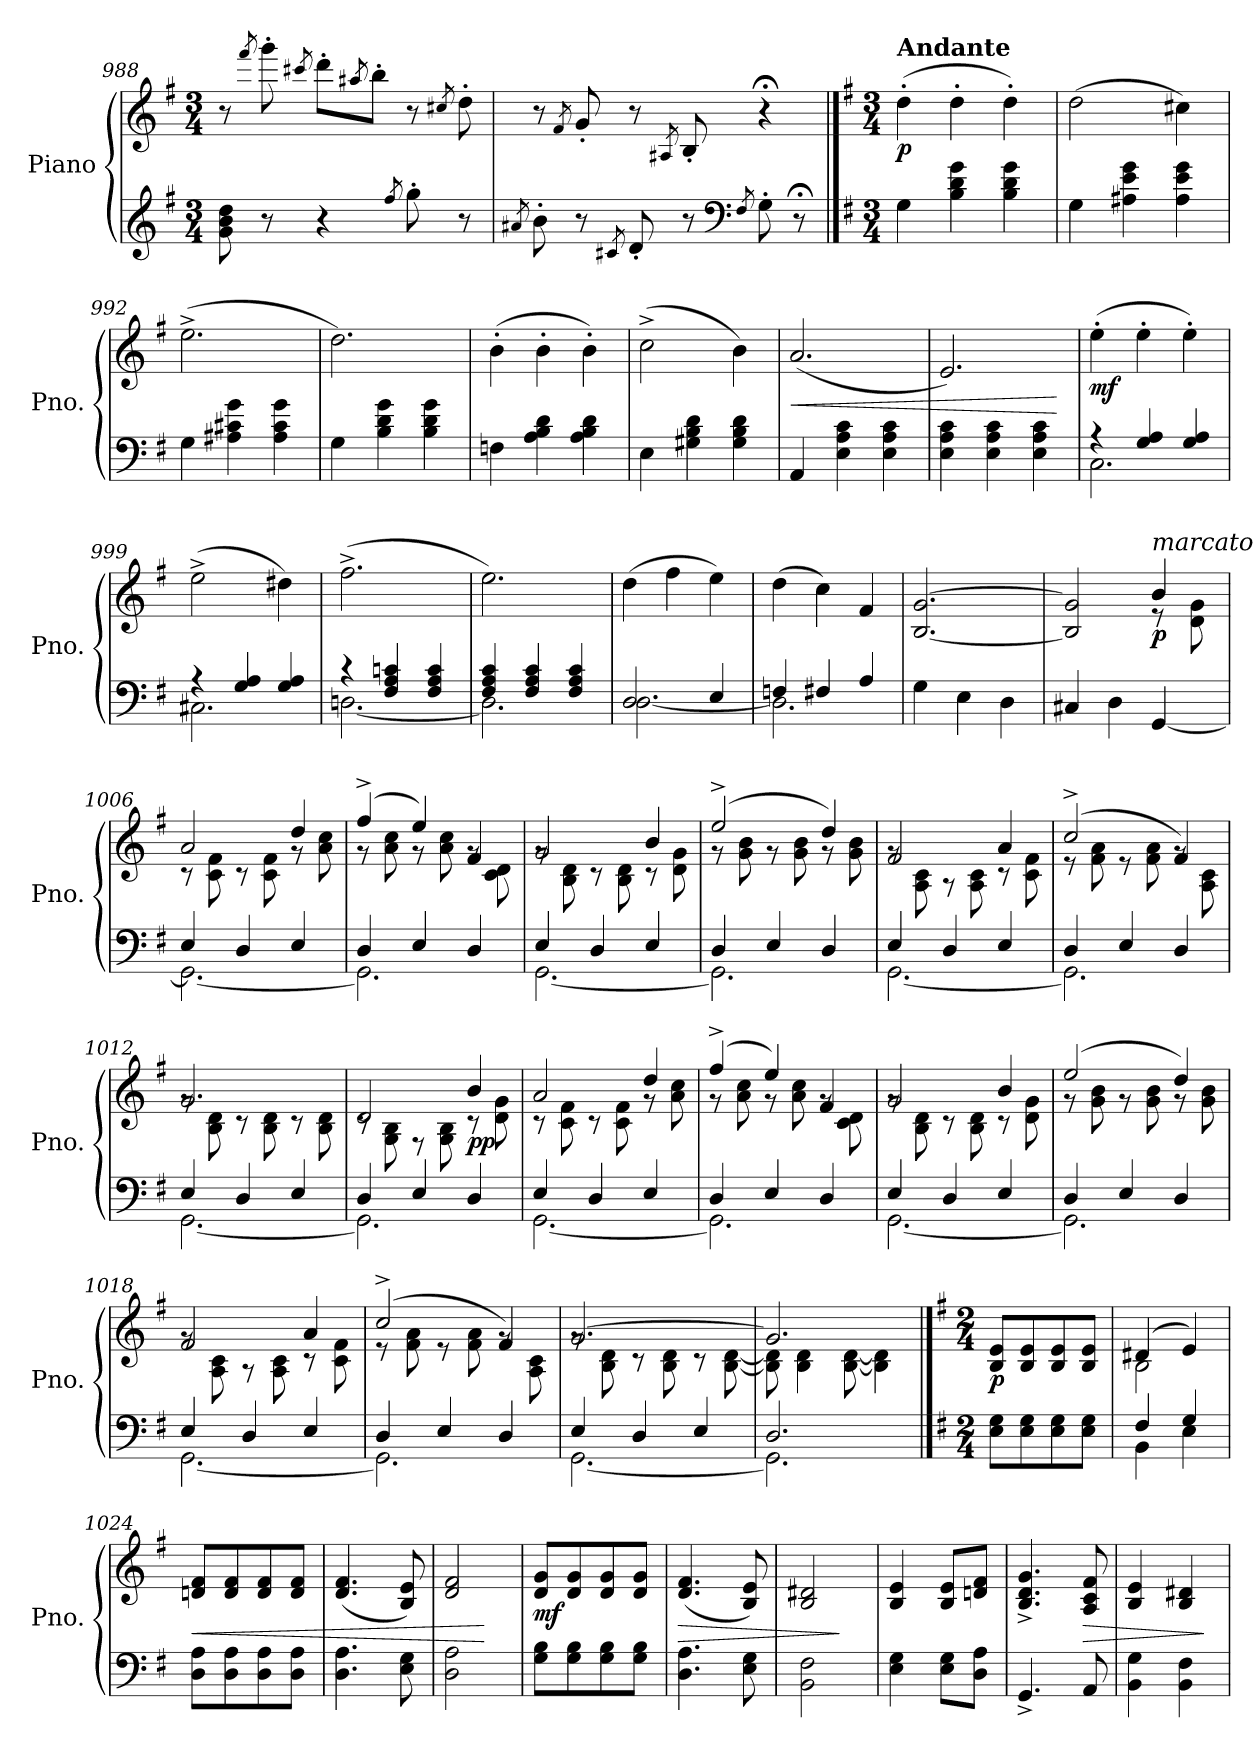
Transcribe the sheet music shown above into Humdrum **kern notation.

**kern	**kern	**dynam
*part1	*part1	*part1
*staff2	*staff1	*staff1/2
*I"Piano	*	*
*I'Pno.	*	*
*clefG2	*clefG2	*
*k[f#]	*k[f#]	*
*M3/4	*M3/4	*
=988	=988	=988
8g\ 8b\ 8dd\	8r	.
.	8qfff#/	.
8r	8ggg'\	.
.	8qccc#X/	.
4r	8ddd'\L	.
.	8qaa#X/	.
.	8bb'\J	.
8qff#/	.	.
8gg'\	8r	.
.	8qcc#X/	.
8r	8dd'\	.
=989	=989	=989
8qa#X/	.	.
8b'\	8r	.
.	8qf#/	.
8r	8g'/	.
8qc#X/	.	.
8d'/	8r	.
.	8qA#X/	.
8r	8B'/	.
*clefF4	*	*
8qF#/	.	.
8G'\	4r;<	.
8r;<	.	.
!!LO:LB:g=z
==990	==990	==990
*k[f#]	*k[f#]	*
*M3/4	*M3/4	*
!	!LO:TX:a:B:t=Andante	!
!	!	!LO:DY:b
4G\	(4dd'\	p
4B\ 4d\ 4g\	4dd'\	.
4B\ 4d\ 4g\	4dd'\)	.
=991	=991	=991
4G\	(2dd\	.
4A#X\ 4e\ 4g\	.	.
4A#\ 4e\ 4g\	4cc#X\)	.
=992	=992	=992
4G\	(2.ee^\	.
4A#X\ 4c#X\ 4g\	.	.
4A#\ 4c#\ 4g\	.	.
=993	=993	=993
4G\	2.dd\)	.
4B\ 4d\ 4g\	.	.
4B\ 4d\ 4g\	.	.
=994	=994	=994
4Fn\	(4b'\	.
4A\ 4B\ 4d\	4b'\	.
4A\ 4B\ 4d\	4b'\)	.
=995	=995	=995
4E\	(2cc^\	.
4G#X\ 4B\ 4d\	.	.
4G#\ 4B\ 4d\	4b\)	.
=996	=996	=996
!	!	!LO:HP:b
4AA/	(2.a/	<
4E\ 4A\ 4c\	.	.
4E\ 4A\ 4c\	.	.
=997	=997	=997
4E\ 4A\ 4c\	2.e/)	.
4E\ 4A\ 4c\	.	.
4E\ 4A\ 4c\	.	.
.	.	[
=998	=998	=998
*^	*	*
!	!	!	!LO:DY:b
4r	2.C\	(4ee'\	mf
4G/ 4A/	.	4ee'\	.
4G/ 4A/	.	4ee'\)	.
!!LO:LB:g=z
=999	=999	=999	=999
4r	2.C#X\	(2ee^\	.
4G/ 4A/	.	.	.
4G/ 4A/	.	4dd#X\)	.
=1000	=1000	=1000	=1000
4r	[2.Dn\	(2.ff#^\	.
4F#/ 4A/ 4cn/	.	.	.
4F#/ 4A/ 4c/	.	.	.
=1001	=1001	=1001	=1001
4F#/ 4A/ 4c/	2.D\]	2.ee\)	.
4F#/ 4A/ 4c/	.	.	.
4F#/ 4A/ 4c/	.	.	.
=1002	=1002	=1002	=1002
2D/	[2.D\	(4dd\	.
.	.	4ff#\	.
4E/	.	4ee\)	.
=1003	=1003	=1003	=1003
4Fn/	2.D\]	(4dd\	.
4F#X/	.	4cc\)	.
4A/	.	4f#/	.
*v	*v	*	*
=1004	=1004	=1004
4G\	[2.B/ [2.g/	.
4E\	.	.
4D\	.	.
=1005	=1005	=1005
*	*^	*
4C#X/	2B/] 2g/]	2ryy	.
4D\	.	.	.
!	!LO:TX:a:i:t=marcato	!	!
!	!	!	!LO:DY:b
[4GG/	4b/	8r	p
.	.	8d\ 8g\	.
=1006	=1006	=1006	=1006
*^	*	*	*
4E/	2.GG\_	2a/	8r	.
.	.	.	8c\ 8f#\	.
4D/	.	.	8r	.
.	.	.	8c\ 8f#\	.
4E/	.	4dd/	8r	.
.	.	.	8a\ 8cc\	.
!!LO:LB:g=z	!!
=1007	=1007	=1007	=1007	=1007
4D/	2.GG\]	(4ff#^/	8r	.
.	.	.	8a\ 8cc\	.
4E/	.	4ee/)	8r	.
.	.	.	8a\ 8cc\	.
4D/	.	4f#/	8rg	.
.	.	.	8c\ 8d\	.
=1008	=1008	=1008	=1008	=1008
4E/	[2.GG\	2g/	8rg	.
.	.	.	8B\ 8d\	.
4D/	.	.	8r	.
.	.	.	8B\ 8d\	.
4E/	.	4b/	8r	.
.	.	.	8d\ 8g\	.
=1009	=1009	=1009	=1009	=1009
4D/	2.GG\]	(2ee^/	8r	.
.	.	.	8g\ 8b\	.
4E/	.	.	8r	.
.	.	.	8g\ 8b\	.
4D/	.	4dd/)	8r	.
.	.	.	8g\ 8b\	.
=1010	=1010	=1010	=1010	=1010
4E/	[2.GG\	2f#/	8rg	.
.	.	.	8A\ 8c\	.
4D/	.	.	8r	.
.	.	.	8A\ 8c\	.
4E/	.	4a/	8r	.
.	.	.	8c\ 8f#\	.
=1011	=1011	=1011	=1011	=1011
4D/	2.GG\]	(2cc^/	8r	.
.	.	.	8f#\ 8a\	.
4E/	.	.	8r	.
.	.	.	8f#\ 8a\	.
4D/	.	4f#/)	8rg	.
.	.	.	8A\ 8c\	.
=1012	=1012	=1012	=1012	=1012
4E/	[2.GG\	2.g/	8rg	.
.	.	.	8B\ 8d\	.
4D/	.	.	8r	.
.	.	.	8B\ 8d\	.
4E/	.	.	8r	.
.	.	.	8B\ 8d\	.
=1013	=1013	=1013	=1013	=1013
4D/	2.GG\]	2d/	8rc	.
.	.	.	8G\ 8B\	.
4E/	.	.	8r	.
.	.	.	8G\ 8B\	.
!	!	!	!	!LO:DY:b
4D/	.	4b/	8r	pp
.	.	.	8d\ 8g\	.
!!LO:LB:g=z	!!
=1014	=1014	=1014	=1014	=1014
4E/	[2.GG\	2a/	8r	.
.	.	.	8c\ 8f#\	.
4D/	.	.	8r	.
.	.	.	8c\ 8f#\	.
4E/	.	4dd/	8r	.
.	.	.	8a\ 8cc\	.
=1015	=1015	=1015	=1015	=1015
4D/	2.GG\]	(4ff#^/	8r	.
.	.	.	8a\ 8cc\	.
4E/	.	4ee/)	8r	.
.	.	.	8a\ 8cc\	.
4D/	.	4f#/	8rg	.
.	.	.	8c\ 8d\	.
=1016	=1016	=1016	=1016	=1016
4E/	[2.GG\	2g/	8rg	.
.	.	.	8B\ 8d\	.
4D/	.	.	8r	.
.	.	.	8B\ 8d\	.
4E/	.	4b/	8r	.
.	.	.	8d\ 8g\	.
=1017	=1017	=1017	=1017	=1017
4D/	2.GG\]	(2ee/	8r	.
.	.	.	8g\ 8b\	.
4E/	.	.	8r	.
.	.	.	8g\ 8b\	.
4D/	.	4dd/)	8r	.
.	.	.	8g\ 8b\	.
=1018	=1018	=1018	=1018	=1018
4E/	[2.GG\	2f#/	8rg	.
.	.	.	8A\ 8c\	.
4D/	.	.	8r	.
.	.	.	8A\ 8c\	.
4E/	.	4a/	8r	.
.	.	.	8c\ 8f#\	.
=1019	=1019	=1019	=1019	=1019
4D/	2.GG\]	(2cc^/	8r	.
.	.	.	8f#\ 8a\	.
4E/	.	.	8r	.
.	.	.	8f#\ 8a\	.
4D/	.	4f#/)	8rg	.
.	.	.	8A\ 8c\	.
=1020	=1020	=1020	=1020	=1020
4E/	[2.GG\	[2.g/	8rg	.
.	.	.	8B\ 8d\	.
4D/	.	.	8r	.
.	.	.	8B\ 8d\	.
4E/	.	.	8r	.
.	.	.	[8B\ [8d\	.
=1021	=1021	=1021	=1021	=1021
2.D/	2.GG\]	2.g/]	8B\] 8d\]	.
.	.	.	4B\ 4d\	.
.	.	.	[8B\ [8d\	.
.	.	.	4B\] 4d\]	.
*v	*v	*	*	*
*	*v	*v	*
!!LO:PB:g=z
==1022	==1022	==1022
*k[f#]	*k[f#]	*
*M2/4	*M2/4	*
*	*^	*
!	!LO:TX:a:B:t=Moderato	!	!
!	!	!	!LO:DY:b
*	*v	*v	*
8E\ 8G\L	8B/ 8e/L	p
8E\ 8G\	8B/ 8e/	.
8E\ 8G\	8B/ 8e/	.
8E\ 8G\J	8B/ 8e/J	.
=1023	=1023	=1023
*^	*^	*
4F#/	4BB\	(4d#X/	2B\	.
4G/	4E\	4e/)	.	.
*	*	*v	*v	*
=1024	=1024	=1024	=1024
!	!	!	!LO:HP:b
*v	*v	*	*
8D\ 8A\L	8dn/ 8f#/L	<
8D\ 8A\	8d/ 8f#/	.
8D\ 8A\	8d/ 8f#/	.
8D\ 8A\J	8d/ 8f#/J	.
=1025	=1025	=1025
4.D\ 4.A\	(4.d/ 4.f#/	.
8E\ 8G\	8B/ 8e/)	.
=1026	=1026	=1026
2D\ 2A\	2d/ 2f#/	.
.	.	[
=1027	=1027	=1027
!	!	!LO:DY:b
8G\ 8B\L	8d/ 8g/L	mf
8G\ 8B\	8d/ 8g/	.
8G\ 8B\	8d/ 8g/	.
8G\ 8B\J	8d/ 8g/J	.
=1028	=1028	=1028
!	!	!LO:HP:b
4.D\ 4.A\	(4.d/ 4.f#/	>
8E\ 8G\	8B/ 8e/)	.
=1029	=1029	=1029
2BB\ 2F#\	2B/ 2d#X/	.
.	.	]
=1030	=1030	=1030
4E\ 4G\	4B/ 4e/	.
8E\ 8G\L	8B/ 8e/L	.
8D\ 8A\J	8dn/ 8f#/J	.
=1031	=1031	=1031
4.GG^/	4.B/^ 4.d/^ 4.g/^	.
!	!	!LO:HP:b
8AA/	8A/ 8c/ 8f#/	>
!!LO:LB:g=z
=1032	=1032	=1032
4BB\ 4G\	4B/ 4e/	.
4BB\ 4F#\	4B/ 4d#X/	.
.	.	]
=	=	=
*-	*-	*-
